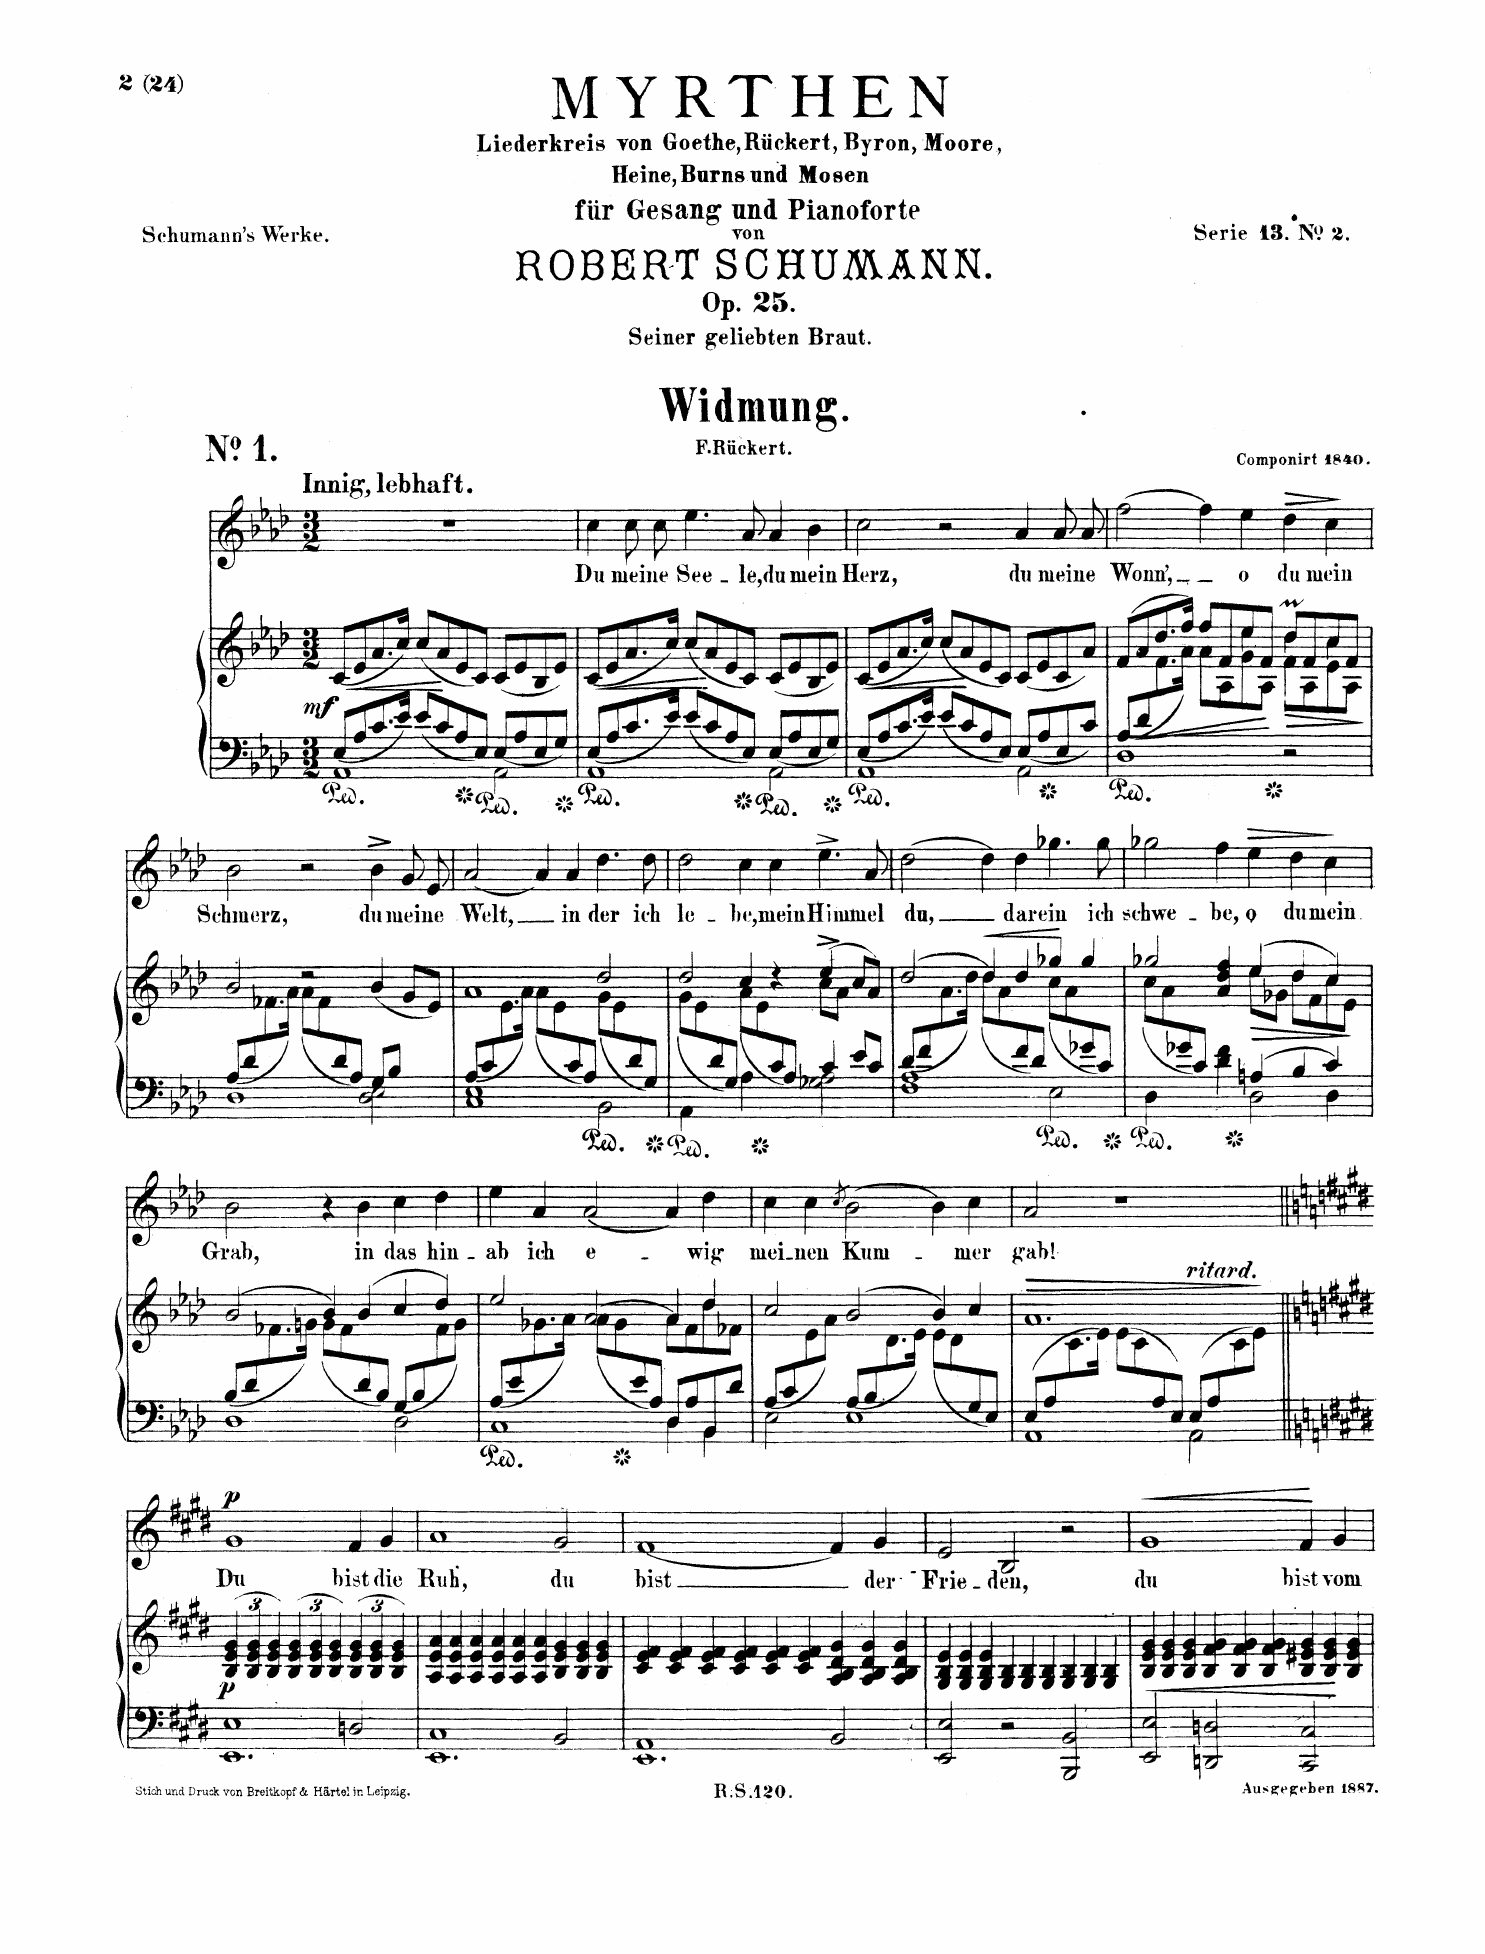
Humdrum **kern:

**kern	**kern	**dynam	**kern	**text	**dynam
*part2	*part2	*part2	*part1	*part1	*part1
*staff3	*staff2	*staff2/3	*staff1	*staff1	*staff1
*I"Piano	*	*	*I"Voice	*	*
*I'Pno	*	*	*	*	*
*clefF4	*clefG2	*	*clefG2	*	*
*k[b-e-a-d-]	*k[b-e-a-d-]	*	*k[b-e-a-d-]	*	*
*M3/2	*M3/2	*	*M3/2	*	*
=1	=1	=1	=1	=1	=1
*^	*	*	*	*	*
!	!	!	!	!LO:TX:a:B:t=Innig, lebhaft	!	!
!	!	!	!LO:HP:b	!	!	!
!	!	!	!LO:DY:n=1:b	!	!	!
8E-/L	1AA-	(8c/L	< mf	1.r	.	.
8A-/	.	8e-/	.	.	.	.
8.c/	.	8.a-/	.	.	.	.
16e-/Jk	.	16cc/Jk)	.	.	.	.
8e-/L	.	(8cc/L	.	.	.	.
8c/	.	8a-/	.	.	.	.
8A-/	.	8e-/	[	.	.	.
8E-/J	.	8c/J)	.	.	.	.
8E-/L	2AA-\	(8c/L	.	.	.	.
8A-/	.	8e-/	.	.	.	.
8E-/	.	8B-/	.	.	.	.
8G/J	.	8e-/J)	.	.	.	.
=2	=2	=2	=2	=2	=2	=2
!	!	!	!LO:HP:b	!	!	!
8E-/L	1AA-	(8c/L	<	4cc\	Du	.
8A-/	.	8e-/	.	.	.	.
8.c/	.	8.a-/	.	8cc\L	mei-	.
.	.	.	.	8cc\J	-ne	.
16e-/Jk	.	16cc/Jk)	.	.	.	.
8e-/L	.	(8cc/L	.	4.ee-\	See-	.
8c/	.	8a-/	.	.	.	.
8A-/	.	8e-/	[	.	.	.
8E-/J	.	8c/J)	.	8a-/	-le,	.
8E-/L	2AA-\	(8c/L	.	4a-/	du	.
8A-/	.	8e-/	.	.	.	.
8E-/	.	8B-/	.	4b-\	mein	.
8G/J	.	8e-/J)	.	.	.	.
=3	=3	=3	=3	=3	=3	=3
!	!	!	!LO:HP:b	!	!	!
8E-/L	1AA-	(8c/L	<	2cc\	Herz,	.
8A-/	.	8e-/	.	.	.	.
8.c/	.	8.a-/	.	.	.	.
16e-/Jk	.	16cc/Jk)	.	.	.	.
8e-/L	.	(8cc/L	.	2r	.	.
8c/	.	8a-/	.	.	.	.
8A-/	.	8e-/	[	.	.	.
8E-/J	.	8c/J)	.	.	.	.
8E-/L	2AA-\	(8c/L	.	4a-/	du	.
8A-/	.	8e-/	.	.	.	.
8E-/	.	8c/	.	8a-/L	mei-	.
8c/J	.	8a-/J)	.	8a-/J	-ne	.
=4	=4	=4	=4	=4	=4	=4
*ped	*	*	*	*	*	*
*	*	*^	*	*	*	*
*	*	*	*^	*	*	*	*
(<8A-/L	1D-	(>8f/L	2.ryy	4ryy	.	[2ff\	Wonn’,	.
!	!	!	!	!	!LO:HP:b=2	!	!	!
8d-/	.	8a-/	.	.	<	.	.	.
1ryy	.	8.dd-/	.	8.f\	.	.	.	.
.	.	16ff/Jk)	.	16a-\Jk)	.	.	.	.
.	.	8ff/L	.	8a-\L	.	4ff\]	.	.
.	.	8f/	.	8A-\	.	.	.	.
.	.	8ee-/	4ee-\	8g\	.	4ee-\	o	.
.	.	8f/J	.	8A-\J	.	.	.	.
!	!	!	!	!	!LO:HP:n=1:b	!	!	!LO:HP:b
.	2r	8dd-M/L	4dd-\	8f\L	[ >	4dd-\	du	>
*	*	*Xped	*	*	*	*	*	*
.	.	8f/	.	8A-\	.	.	.	.
4ryy	.	8cc/	4cc\	8e-\	.	4cc\	mein	.
.	.	8f/J	.	8A-\J	.	.	.	.
*v	*v	*	*	*	*	*	*	*
*	*v	*v	*v	*	*	*	*
.	.	]	.	.	]
=5	=5	=5	=5	=5	=5
*^	*^	*	*	*	*
8A-/L	(<1D-	2b-/	4ryy	.	2b-\	Schmerz,	.
8d-/	.	.	.	.	.	.	.
2ryy	.	.	8.f-X\	.	.	.	.
.	.	.	(16a-\Jk	.	.	.	.
.	.	2r	(<8a-\L	.	2r	.	.
.	.	.	8f-\	.	.	.	.
8d-/	.	.	2.ryy	.	.	.	.
8A-/J)	.	.	.	.	.	.	.
8G/L	2D-\ 2E-\	(<4b-/	.	.	4b-^\	du	.
8B-/J	.	.	.	.	.	.	.
4ryy	.	8g/L	.	.	8g/L	mei-	.
.	.	8e-/J)	.	.	8e-/J	-ne	.
=6	=6	=6	=6	=6	=6	=6	=6
8A-/L	1C 1E-	1a-	4ryy	.	[2a-/	Welt,	.
8c/	.	.	.	.	.	.	.
2ryy	.	.	8.e-\	.	.	.	.
.	.	.	16a-\Jk)	.	.	.	.
.	.	.	(<8a-\L	.	4a-/]	.	.
.	.	.	8e-\	.	.	.	.
8c/	.	.	4ryy	.	4a-/	in	.
8A-/J)	.	.	.	.	.	.	.
*	*	*ped	*	*	*	*	*
4ryy	2BB-\	2dd-/	(<8g\L	.	4.dd-\	der	.
.	.	.	8e-\	.	.	.	.
8d-/	.	.	4ryy	.	.	.	.
8G/J)	.	.	.	.	8dd-\	ich	.
*	*	*v	*v	*	*	*	*
=7	=7	=7	=7	=7	=7	=7
*Xped	*	*	*	*	*	*
*	*	*^	*	*	*	*
*	*	*	*^	*	*	*	*
*	*	*ped	*	*	*	*	*	*
4ryy	4AA-\	2dd-/	1ryy	(<8g\L	.	2dd-\	le-	.
.	.	.	.	8e-\	.	.	.	.
8d-/	4ryy	.	.	4ryy	.	.	.	.
8G/J)	.	.	.	.	.	.	.	.
4ryy	4A-\	4cc/	.	(<8a-\L	.	4cc\	-be,	.
.	.	.	.	8e-\	.	.	.	.
*	*	*Xped	*	*	*	*	*	*
8c/	4ryy	4r	.	2.ryy	.	4cc\	mein	.
8A-/J)	.	.	.	.	.	.	.	.
4c/	2G-X\ 2A-\	(4ee-^/	8cc\L	.	.	4.ee-^\	Him-	.
.	.	.	8a-\J	.	.	.	.	.
8e-/L	.	8cc/L	4ryy	.	.	.	.	.
8c/J	.	8a-/J)	.	.	.	8a-/	-mel	.
*	*	*	*v	*v	*	*	*	*
=8	=8	=8	=8	=8	=8	=8	=8
(<8d-/L	1F 1A-	[>2dd-/	4ryy	.	[2dd-\	du,	.
8f/	.	.	.	.	.	.	.
2ryy	.	.	8.a-\	.	.	.	.
.	.	.	16dd-\Jk)	.	.	.	.
!	!	!	!	!LO:HP:b	!	!	!
.	.	4dd-/]	(<8dd-\L	<	4dd-\]	.	.
.	.	.	8a-\	.	.	.	.
8f/	.	4dd-/	4ryy	.	4dd-\	da-	.
8d-/J)	.	.	.	.	.	.	.
*	*	*ped	*	*	*	*	*
4ryy	2E-\	4gg-X/	(<8cc\L	[	4.gg-X\	-rein	.
.	.	.	8a-\	.	.	.	.
8g-X/	.	4gg-/	4ryy	.	.	.	.
8c/J)	.	.	.	.	8gg-\	ich	.
*	*	*v	*v	*	*	*	*
=9	=9	=9	=9	=9	=9	=9
*Xped	*	*	*	*	*	*
*	*	*^	*	*	*	*
*	*	*	*^	*	*	*	*
*	*	*ped	*	*	*	*	*	*
4ryy	4D-\	2gg-X/	2.ryy	(<8cc\L	.	2gg-X\	schwe-	.
.	.	.	.	8a-\	.	.	.	.
8g-X/	2ryy	.	.	1ryy	.	.	.	.
8c/J)	.	.	.	.	.	.	.	.
4d-\ 4f\	.	4a-/ 4dd-/ 4ff/	.	.	.	4ff\	-be,	.
*Xped	*	*	*	*	*	*	*	*
!	!	!	!	!	!LO:HP:b	!	!	!LO:HP:b
4An/	2D-\	(4ee-/	8ee-\L	.	>	4ee-\	o	>
.	.	.	8g-X\J	.	.	.	.	.
4B-/	.	4dd-/	8dd-\L	.	.	4dd-\	du	.
.	.	.	8f\	.	.	.	.	.
4c/	4D-\	4cc/)	8cc\	4ryy	.	4cc\	mein	.
.	.	.	8e-\J	.	.	.	.	.
*v	*v	*	*	*	*	*	*	*
*	*v	*v	*v	*	*	*	*
.	.	]	.	.	]
=10	=10	=10	=10	=10	=10
*^	*^	*	*	*	*
(<8B-/L	1D-	[>2b-/	4ryy	.	2b-\	Grab,	.
8d-/	.	.	.	.	.	.	.
2ryy	.	.	8.f-X\	.	.	.	.
.	.	.	16gn\Jk)	.	.	.	.
.	.	4b-/]	(<8g\L	.	4r	.	.
.	.	.	8f-\	.	.	.	.
8d-/	.	(>4b-/	2ryy	.	4b-\	in	.
8B-/J)	.	.	.	.	.	.	.
(<8G/L	2D-\	4cc/	.	.	4cc\	das	.
8B-/	.	.	.	.	.	.	.
4ryy	.	4dd-/)	8f-\	.	4dd-\	hin-	.
.	.	.	8g\J)	.	.	.	.
=11	=11	=11	=11	=11	=11	=11	=11
*	*	*	*^	*	*	*	*
(<8A-/L	1C	2ee-/	1ryy	4ryy	.	4ee-\	-ab	.
8e-/	.	.	.	.	.	.	.	.
2ryy	.	.	.	8.g-X\	.	4a-/	ich	.
.	.	.	.	16a-\Jk)	.	.	.	.
.	.	[>2a-/	.	(<8a-\L	.	[2a-/	e-	.
.	.	.	.	8g-\	.	.	.	.
8e-/	.	.	.	2.ryy	.	.	.	.
8A-/J)	.	.	.	.	.	.	.	.
8D-/L	4D-\	4a-/]	8a-\L	.	.	4a-/]	.	.
8A-/	.	.	8f\	.	.	.	.	.
8BB-/	4BB-\	4dd-/	8dd-\	.	.	4dd-\	-wig	.
8d-/J	.	.	8f-X\J	.	.	.	.	.
*	*	*	*v	*v	*	*	*	*
=12	=12	=12	=12	=12	=12	=12	=12
(<8A-/L	2E-\	2cc/	4ryy	.	4cc\	mei-	.
8c/	.	.	.	.	.	.	.
4ryy	.	.	8e-\	.	4cc\	-nen	.
.	.	.	8a-\J)	.	.	.	.
.	.	.	.	.	8qcc/	.	.
(<8A-/L	1E-	[>2b-/	4ryy	.	[2b-\	Kum-	.
8B-/	.	.	.	.	.	.	.
2ryy	.	.	8.d-\	.	.	.	.
.	.	.	16e-\Jk)	.	.	.	.
.	.	4b-/]	(<8e-\L	.	4b-\]	.	.
.	.	.	8d-\	.	.	.	.
8G/	.	4cc/	4ryy	.	4cc\	-mer	.
8E-/J)	.	.	.	.	.	.	.
*	*	*v	*v	*	*	*	*
=13	=13	=13	=13	=13	=13	=13
!	!	!	!LO:HP:b	!	!	!
*	*	*^	*	*	*	*
*	*	*	*^	*	*	*	*
(>8E-/L	1AA-	1.a-	1ryy	4ryy	>	2a-/	gab!	.
8A-/	.	.	.	.	.	.	.	.
2ryy	.	.	.	8.c\	.	.	.	.
.	.	.	.	16e-\Jk)	.	.	.	.
.	.	.	.	(>8e-\L	.	1r	.	.
.	.	.	.	8c\	.	.	.	.
8A-/	.	.	.	2ryy	.	.	.	.
8E-/J)	.	.	.	.	.	.	.	.
!	!	!	!LO:TX:i:t=ritard.	!	!	!	!	!
(>8E-/L	2AA-\	.	2ryy	.	.	.	.	.
8A-/	.	.	.	.	.	.	.	.
4ryy	.	.	.	8c\	.	.	.	.
.	.	.	.	8e-\J)	.	.	.	.
*v	*v	*	*	*	*	*	*	*
*	*v	*v	*v	*	*	*	*
.	.	]	.	.	.
=14||	=14||	=14||	=14||	=14||	=14||
*k[f#c#g#d#]	*k[f#c#g#d#]	*	*k[f#c#g#d#]	*	*
*^	*	*	*	*	*
!	!	!	!LO:DY:b	!	!	!LO:DY:a
1E	1.EE	6B/ 6e/ 6g#/	p	1g#	Du	p
.	.	6B/ 6e/ 6g#/	.	.	.	.
.	.	6B/ 6e/ 6g#/	.	.	.	.
.	.	6B/ 6e/ 6g#/	.	.	.	.
.	.	6B/ 6e/ 6g#/	.	.	.	.
.	.	6B/ 6e/ 6g#/	.	.	.	.
2Dn/	.	6B/ 6e/ 6g#/	.	4f#/	bist	.
.	.	6B/ 6e/ 6g#/	.	.	.	.
.	.	.	.	4g#/	die	.
.	.	6B/ 6e/ 6g#/	.	.	.	.
=15	=15	=15	=15	=15	=15	=15
1C#	1.EE	6A/ 6e/ 6a/	.	1a	Ruh,	.
.	.	6A/ 6e/ 6a/	.	.	.	.
.	.	6A/ 6e/ 6a/	.	.	.	.
.	.	6A/ 6e/ 6a/	.	.	.	.
.	.	6A/ 6e/ 6a/	.	.	.	.
.	.	6A/ 6e/ 6a/	.	.	.	.
2BB/	.	6B/ 6e/ 6g#/	.	2g#/	du	.
.	.	6B/ 6e/ 6g#/	.	.	.	.
.	.	6B/ 6e/ 6g#/	.	.	.	.
=16	=16	=16	=16	=16	=16	=16
1AA	1.EE	6c#/ 6e/ 6f#/	.	[1f#	bist	.
.	.	6c#/ 6e/ 6f#/	.	.	.	.
.	.	6c#/ 6e/ 6f#/	.	.	.	.
.	.	6c#/ 6e/ 6f#/	.	.	.	.
.	.	6c#/ 6e/ 6f#/	.	.	.	.
.	.	6c#/ 6e/ 6f#/	.	.	.	.
2BB/	.	6A/ 6B/ 6d#/ 6g#/	.	4f#/]	.	.
.	.	6A/ 6B/ 6d#/ 6g#/	.	.	.	.
.	.	.	.	4g#/	der	.
.	.	6A/ 6B/ 6d#/ 6g#/	.	.	.	.
*v	*v	*	*	*	*	*
=17	=17	=17	=17	=17	=17
2EE/ 2E/	6G#/ 6B/ 6e/	.	2e/	Frie-	.
.	6G#/ 6B/ 6e/	.	.	.	.
.	6G#/ 6B/ 6e/	.	.	.	.
2r	6G#/ 6B/	.	2B/	-den,	.
.	6G#/ 6B/	.	.	.	.
.	6G#/ 6B/	.	.	.	.
2BBB/ 2BB/	6G#/ 6B/	.	2r	.	.
.	6G#/ 6B/	.	.	.	.
.	6G#/ 6B/	.	.	.	.
=18	=18	=18	=18	=18	=18
!	!	!LO:HP:b	!	!	!LO:HP:b
2EE/ 2E/	6B/ 6e/ 6g#/	<	1g#	du	<
.	6B/ 6e/ 6g#/	.	.	.	.
.	6B/ 6e/ 6g#/	.	.	.	.
2DDn/ 2Dn/	6B/ 6f#/ 6g#/	.	.	.	.
.	6B/ 6f#/ 6g#/	.	.	.	.
.	6B/ 6f#/ 6g#/	.	.	.	.
2CC#/ 2C#/	6B/ 6e#X/ 6g#/	.	4f#/	bist	[
.	6B/ 6e#/ 6g#/	.	.	.	.
.	.	.	4g#/	vom	.
.	6B/ 6e#/ 6g#/	[	.	.	.
=	=	=	=	=	=
*-	*-	*-	*-	*-	*-
